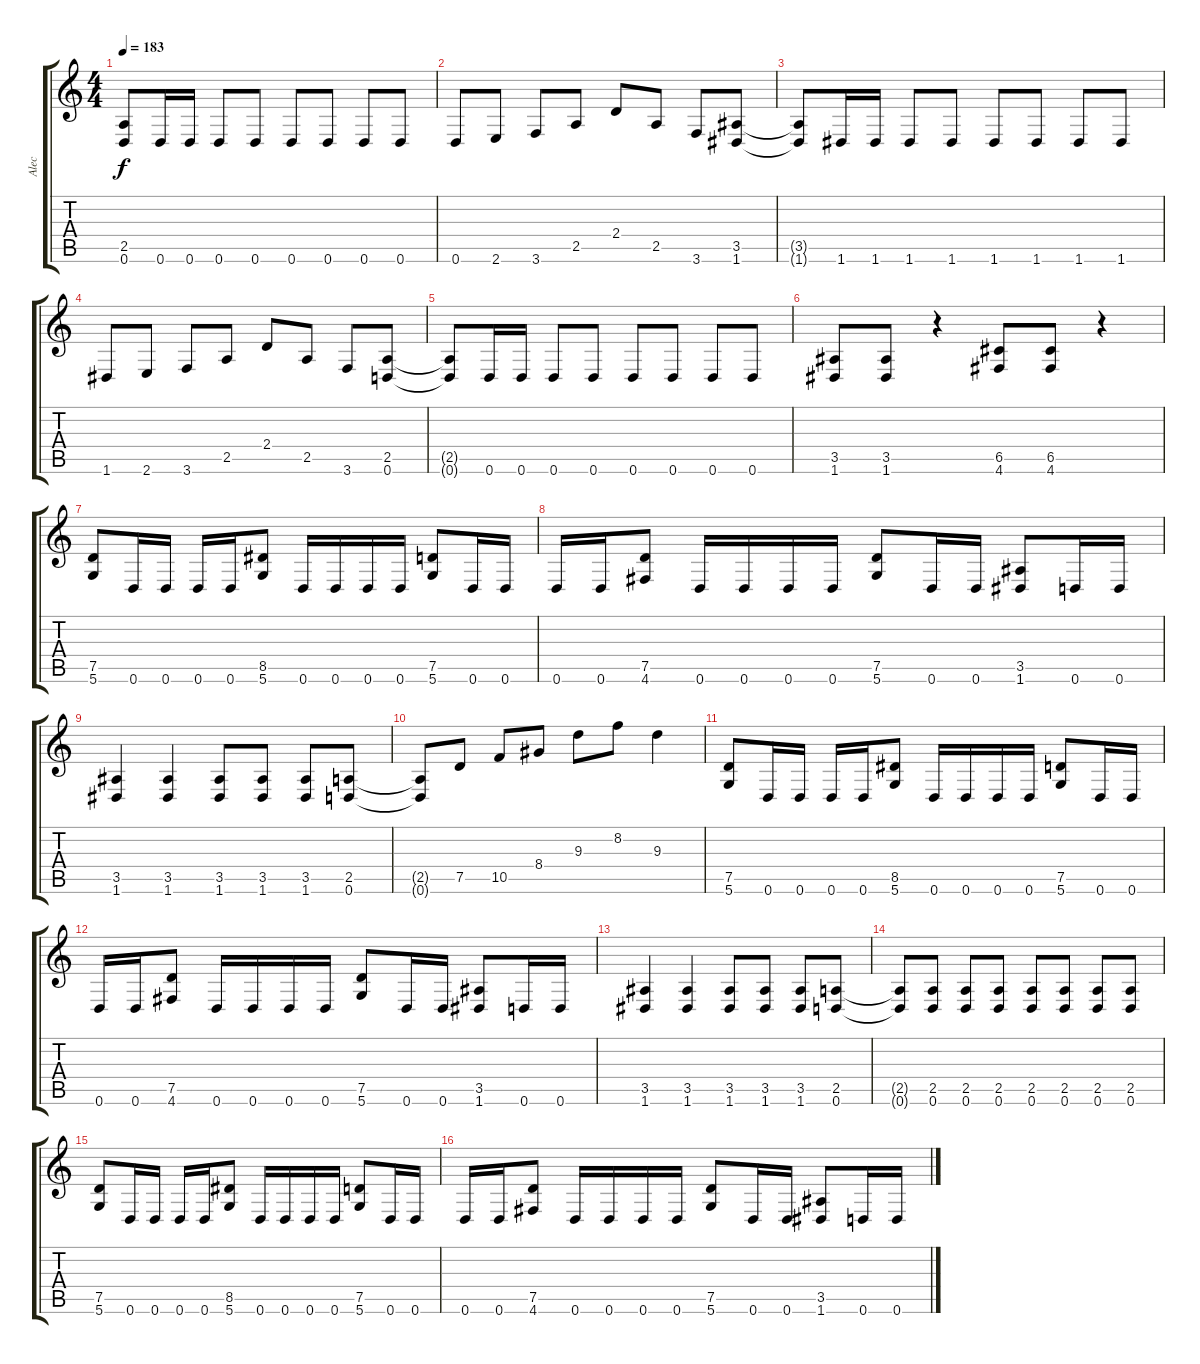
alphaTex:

\track ("Alec" "Alec") {instrument distortionguitar}
\staff {score tabs}
\tuning (D4 A3 F3 C3 G2 D2) {hide}
\ts (4 4)
\tempo 183
\clef g2
\ks c
(2.5{t} 0.6{t}).8{dy f} 0.6.16 0.6.16 0.6.8 0.6.8 0.6.8 0.6.8 0.6.8 0.6.8 |
0.6.8 2.6.8 3.6.8 2.5.8 2.4.8 2.5.8 3.6.8 (3.5 1.6).8 |
(3.5{t} 1.6{t}).8 1.6.16 1.6.16 1.6.8 1.6.8 1.6.8 1.6.8 1.6.8 1.6.8 |
1.6.8 2.6.8 3.6.8 2.5.8 2.4.8 2.5.8 3.6.8 (2.5 0.6).8 |
(2.5{t} 0.6{t}).8 0.6.16 0.6.16 0.6.8 0.6.8 0.6.8 0.6.8 0.6.8 0.6.8 |
(3.5 1.6).8 (3.5 1.6).8 r.4 (6.5 4.6).8 (6.5 4.6).8 r.4 |
(7.5 5.6).8 0.6.16 0.6.16 0.6.16 0.6.16 (8.5 5.6).8 0.6.16 0.6.16 0.6.16 0.6.16 (7.5 5.6).8 0.6.16 0.6.16 |
0.6.16 0.6.16 (7.5 4.6).8 0.6.16 0.6.16 0.6.16 0.6.16 (7.5 5.6).8 0.6.16 0.6.16 (3.5 1.6).8 0.6.16 0.6.16 |
(3.5 1.6).4 (3.5 1.6).4 (3.5 1.6).8 (3.5 1.6).8 (3.5 1.6).8 (2.5 0.6).8 |
(2.5{t} 0.6{t}).8 7.5.8 10.5.8 8.4.8 9.3.8 8.2.8 9.3.4 |
(7.5 5.6).8 0.6.16 0.6.16 0.6.16 0.6.16 (8.5 5.6).8 0.6.16 0.6.16 0.6.16 0.6.16 (7.5 5.6).8 0.6.16 0.6.16 |
0.6.16 0.6.16 (7.5 4.6).8 0.6.16 0.6.16 0.6.16 0.6.16 (7.5 5.6).8 0.6.16 0.6.16 (3.5 1.6).8 0.6.16 0.6.16 |
(3.5 1.6).4 (3.5 1.6).4 (3.5 1.6).8 (3.5 1.6).8 (3.5 1.6).8 (2.5 0.6).8 |
(2.5{t} 0.6{t}).8 (2.5 0.6).8 (2.5 0.6).8 (2.5 0.6).8 (2.5 0.6).8 (2.5 0.6).8 (2.5 0.6).8 (2.5 0.6).8 |
(7.5 5.6).8 0.6.16 0.6.16 0.6.16 0.6.16 (8.5 5.6).8 0.6.16 0.6.16 0.6.16 0.6.16 (7.5 5.6).8 0.6.16 0.6.16 |
0.6.16 0.6.16 (7.5 4.6).8 0.6.16 0.6.16 0.6.16 0.6.16 (7.5 5.6).8 0.6.16 0.6.16 (3.5 1.6).8 0.6.16 0.6.16
